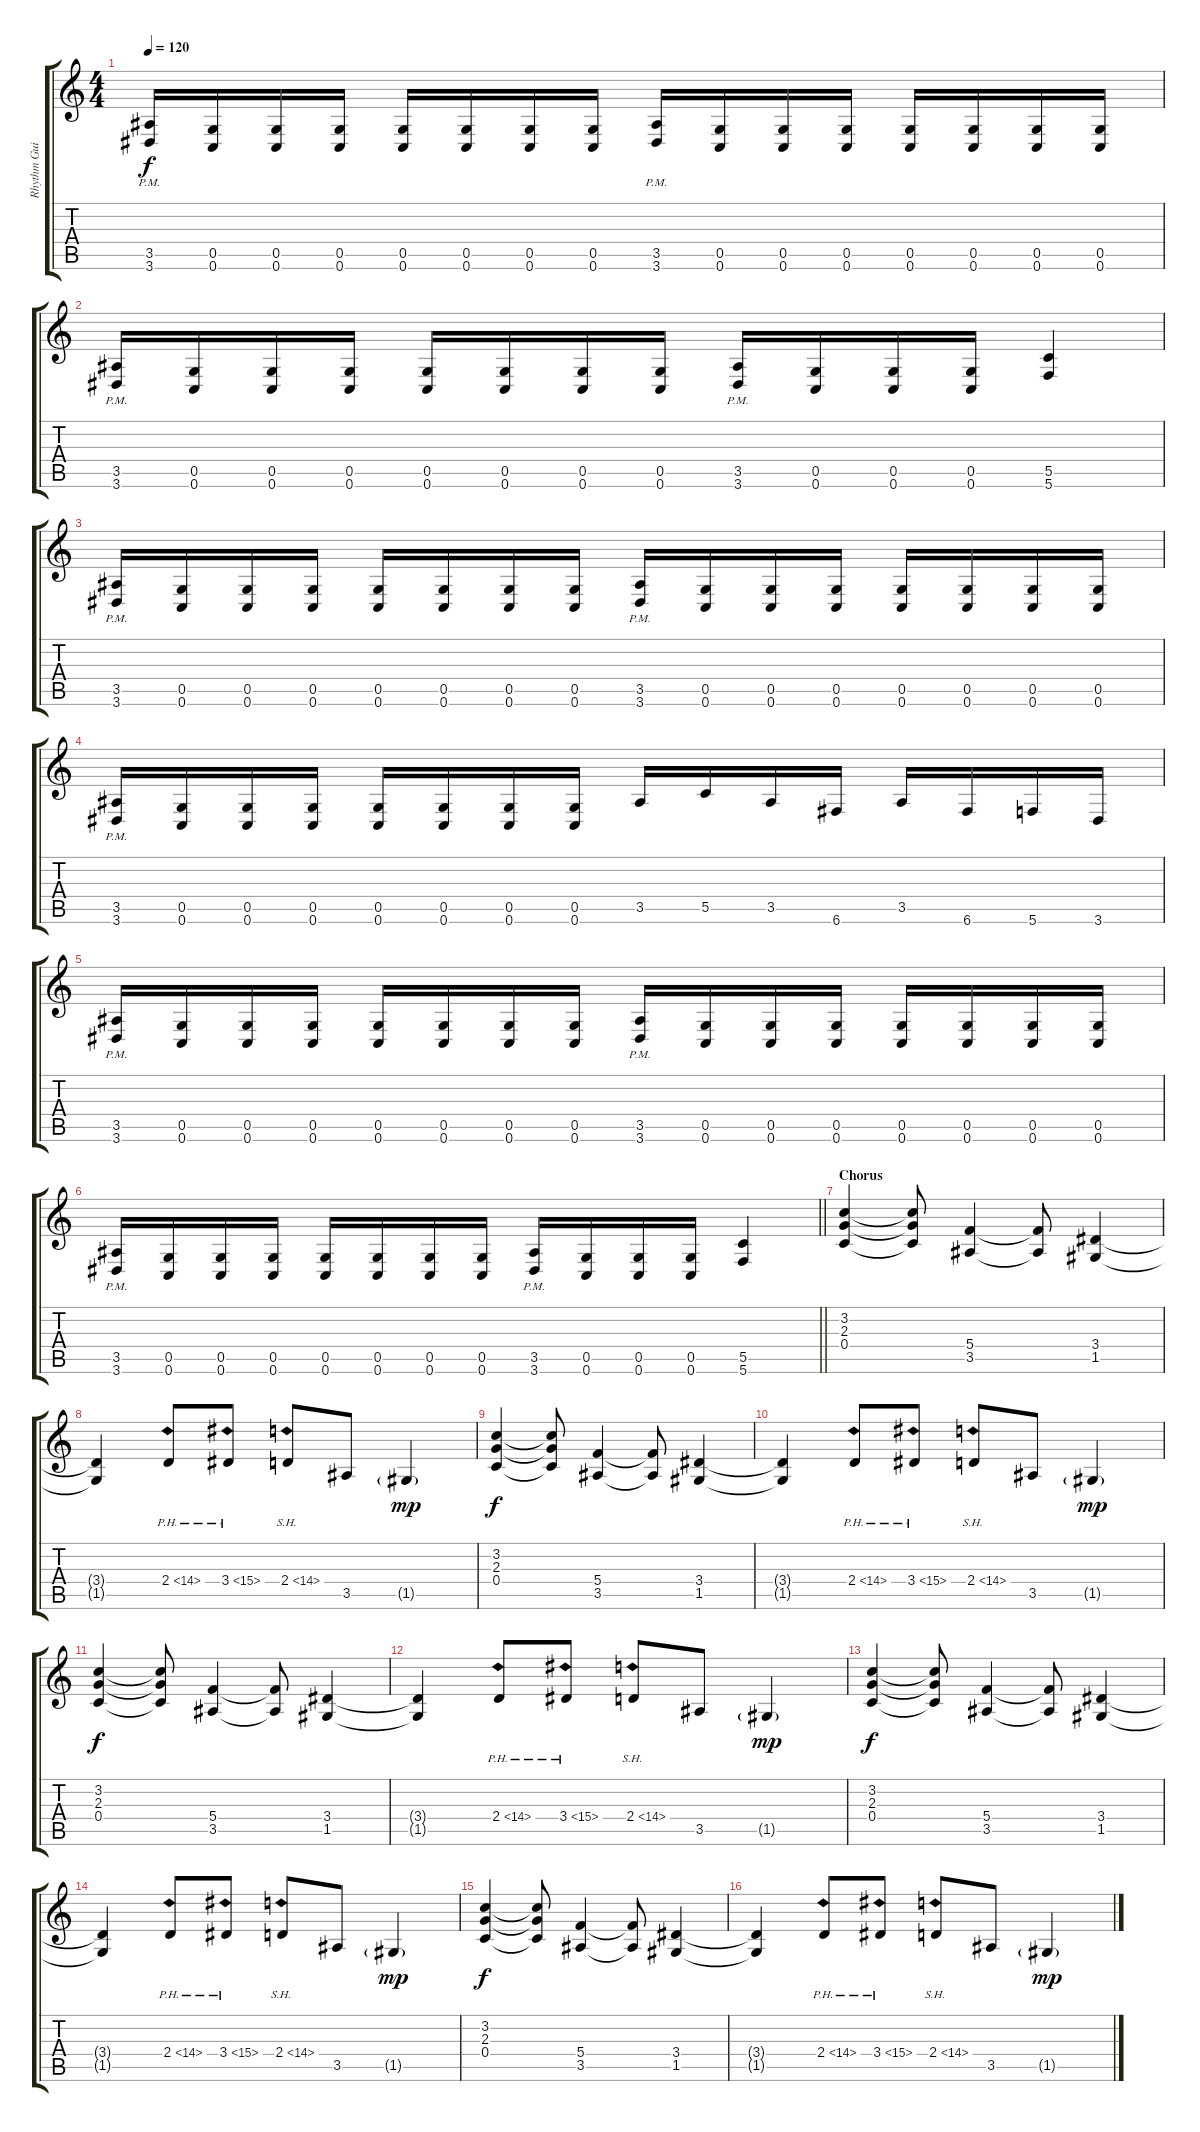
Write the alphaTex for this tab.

\track ("Rhythm Guitar" "Rhythm Gui") {instrument distortionguitar}
\staff {score tabs}
\tuning (D4 A3 F3 C3 G2 C2) {hide}
\ts (4 4)
\tempo 120
\clef g2
\ks c
(3.5{pm} 3.6{pm}).16{dy f} (0.5 0.6).16 (0.5 0.6).16 (0.5 0.6).16 (0.5 0.6).16 (0.5 0.6).16 (0.5 0.6).16 (0.5 0.6).16 (3.5{pm} 3.6{pm}).16 (0.5 0.6).16 (0.5 0.6).16 (0.5 0.6).16 (0.5 0.6).16 (0.5 0.6).16 (0.5 0.6).16 (0.5 0.6).16 |
(3.5{pm} 3.6{pm}).16 (0.5 0.6).16 (0.5 0.6).16 (0.5 0.6).16 (0.5 0.6).16 (0.5 0.6).16 (0.5 0.6).16 (0.5 0.6).16 (3.5{pm} 3.6{pm}).16 (0.5 0.6).16 (0.5 0.6).16 (0.5 0.6).16 (5.5 5.6).4 |
(3.5{pm} 3.6{pm}).16 (0.5 0.6).16 (0.5 0.6).16 (0.5 0.6).16 (0.5 0.6).16 (0.5 0.6).16 (0.5 0.6).16 (0.5 0.6).16 (3.5{pm} 3.6{pm}).16 (0.5 0.6).16 (0.5 0.6).16 (0.5 0.6).16 (0.5 0.6).16 (0.5 0.6).16 (0.5 0.6).16 (0.5 0.6).16 |
(3.5{pm} 3.6{pm}).16 (0.5 0.6).16 (0.5 0.6).16 (0.5 0.6).16 (0.5 0.6).16 (0.5 0.6).16 (0.5 0.6).16 (0.5 0.6).16 3.5.16 5.5.16 3.5.16 6.6.16 3.5.16 6.6.16 5.6.16 3.6.16 |
(3.5{pm} 3.6{pm}).16 (0.5 0.6).16 (0.5 0.6).16 (0.5 0.6).16 (0.5 0.6).16 (0.5 0.6).16 (0.5 0.6).16 (0.5 0.6).16 (3.5{pm} 3.6{pm}).16 (0.5 0.6).16 (0.5 0.6).16 (0.5 0.6).16 (0.5 0.6).16 (0.5 0.6).16 (0.5 0.6).16 (0.5 0.6).16 |
\barLineRight lightlight
(3.5{pm} 3.6{pm}).16 (0.5 0.6).16 (0.5 0.6).16 (0.5 0.6).16 (0.5 0.6).16 (0.5 0.6).16 (0.5 0.6).16 (0.5 0.6).16 (3.5{pm} 3.6{pm}).16 (0.5 0.6).16 (0.5 0.6).16 (0.5 0.6).16 (5.5 5.6).4 |
\section ("" "Chorus")
(3.2 2.3 0.4).4 (3.2{t} 2.3{t} 0.4{t}).8 (5.4 3.5).4 (5.4{t} 3.5{t}).8 (3.4 1.5).4 |
(3.4{t} 1.5{t}).4 2.4{ph 12}.8 3.4{ph 12}.8 2.4{sh 12}.8 3.5.8 1.5{g}.4{dy mp} |
(3.2 2.3 0.4).4{dy f} (3.2{t} 2.3{t} 0.4{t}).8 (5.4 3.5).4 (5.4{t} 3.5{t}).8 (3.4 1.5).4 |
(3.4{t} 1.5{t}).4 2.4{ph 12}.8 3.4{ph 12}.8 2.4{sh 12}.8 3.5.8 1.5{g}.4{dy mp} |
(3.2 2.3 0.4).4{dy f} (3.2{t} 2.3{t} 0.4{t}).8 (5.4 3.5).4 (5.4{t} 3.5{t}).8 (3.4 1.5).4 |
(3.4{t} 1.5{t}).4 2.4{ph 12}.8 3.4{ph 12}.8 2.4{sh 12}.8 3.5.8 1.5{g}.4{dy mp} |
(3.2 2.3 0.4).4{dy f} (3.2{t} 2.3{t} 0.4{t}).8 (5.4 3.5).4 (5.4{t} 3.5{t}).8 (3.4 1.5).4 |
(3.4{t} 1.5{t}).4 2.4{ph 12}.8 3.4{ph 12}.8 2.4{sh 12}.8 3.5.8 1.5{g}.4{dy mp} |
(3.2 2.3 0.4).4{dy f} (3.2{t} 2.3{t} 0.4{t}).8 (5.4 3.5).4 (5.4{t} 3.5{t}).8 (3.4 1.5).4 |
(3.4{t} 1.5{t}).4 2.4{ph 12}.8 3.4{ph 12}.8 2.4{sh 12}.8 3.5.8 1.5{g}.4{dy mp}
